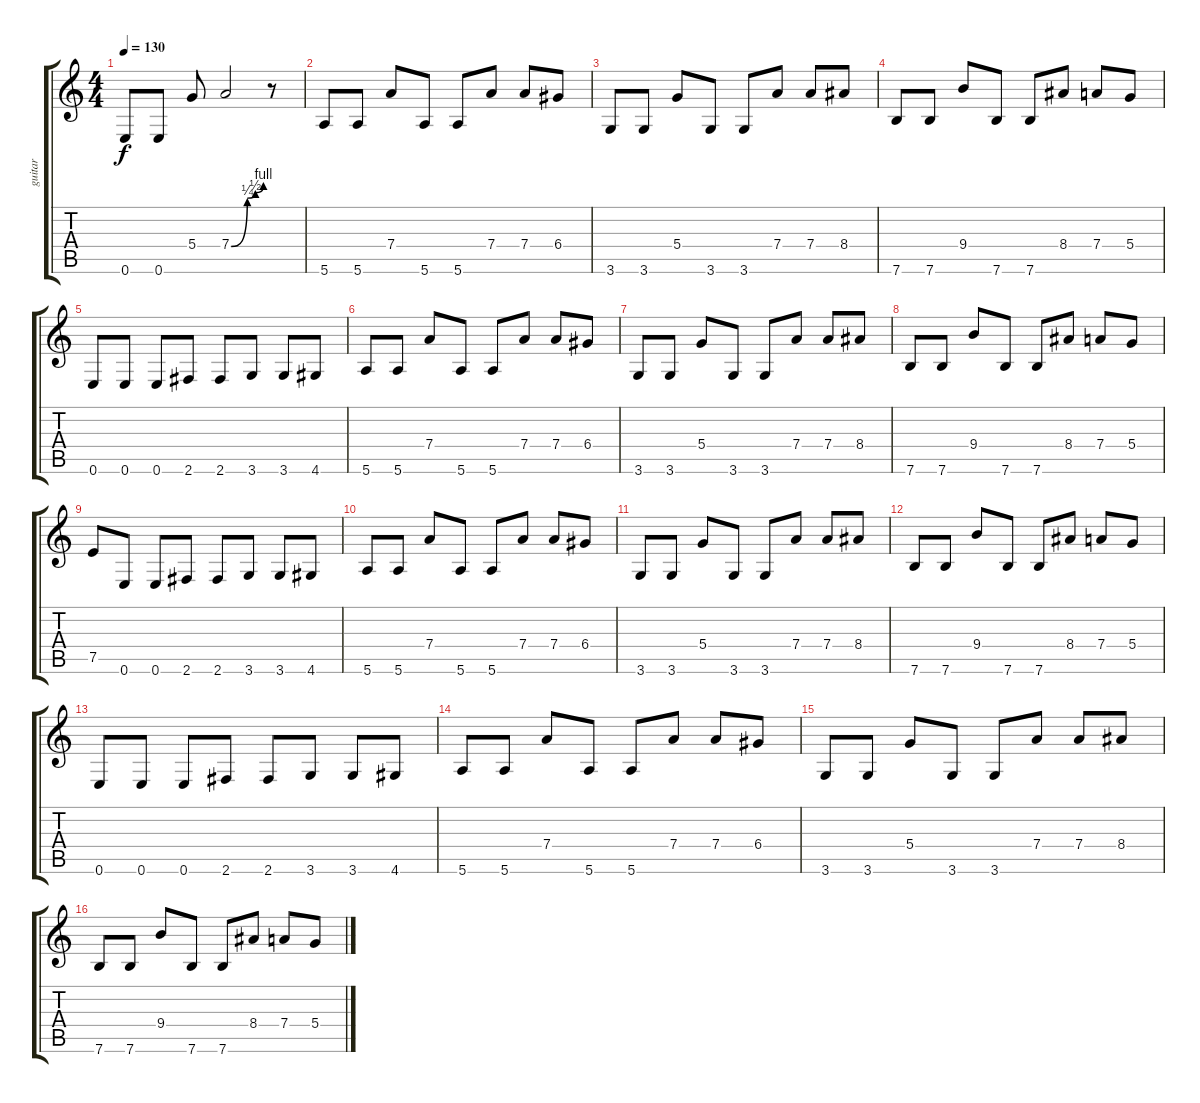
\track ("guitar" "guitar") {instrument distortionguitar}
\staff {score tabs}
\tuning (E4 B3 G3 D3 A2 E2) {hide}
\ts (4 4)
\tempo 130
\clef g2
\ks c
0.6.8{dy f} 0.6.8 5.4.8 7.4{be (custom 0 0 30 1 45 2 60 4)}.2 r.8 |
5.6.8 5.6.8 7.4.8 5.6.8 5.6.8 7.4.8 7.4.8 6.4.8 |
3.6.8 3.6.8 5.4.8 3.6.8 3.6.8 7.4.8 7.4.8 8.4.8 |
7.6.8 7.6.8 9.4.8 7.6.8 7.6.8 8.4.8 7.4.8 5.4.8 |
0.6.8 0.6.8 0.6.8 2.6.8 2.6.8 3.6.8 3.6.8 4.6.8 |
5.6.8 5.6.8 7.4.8 5.6.8 5.6.8 7.4.8 7.4.8 6.4.8 |
3.6.8 3.6.8 5.4.8 3.6.8 3.6.8 7.4.8 7.4.8 8.4.8 |
7.6.8 7.6.8 9.4.8 7.6.8 7.6.8 8.4.8 7.4.8 5.4.8 |
7.5.8 0.6.8 0.6.8 2.6.8 2.6.8 3.6.8 3.6.8 4.6.8 |
5.6.8 5.6.8 7.4.8 5.6.8 5.6.8 7.4.8 7.4.8 6.4.8 |
3.6.8 3.6.8 5.4.8 3.6.8 3.6.8 7.4.8 7.4.8 8.4.8 |
7.6.8 7.6.8 9.4.8 7.6.8 7.6.8 8.4.8 7.4.8 5.4.8 |
0.6.8 0.6.8 0.6.8 2.6.8 2.6.8 3.6.8 3.6.8 4.6.8 |
5.6.8 5.6.8 7.4.8 5.6.8 5.6.8 7.4.8 7.4.8 6.4.8 |
3.6.8 3.6.8 5.4.8 3.6.8 3.6.8 7.4.8 7.4.8 8.4.8 |
7.6.8 7.6.8 9.4.8 7.6.8 7.6.8 8.4.8 7.4.8 5.4.8
